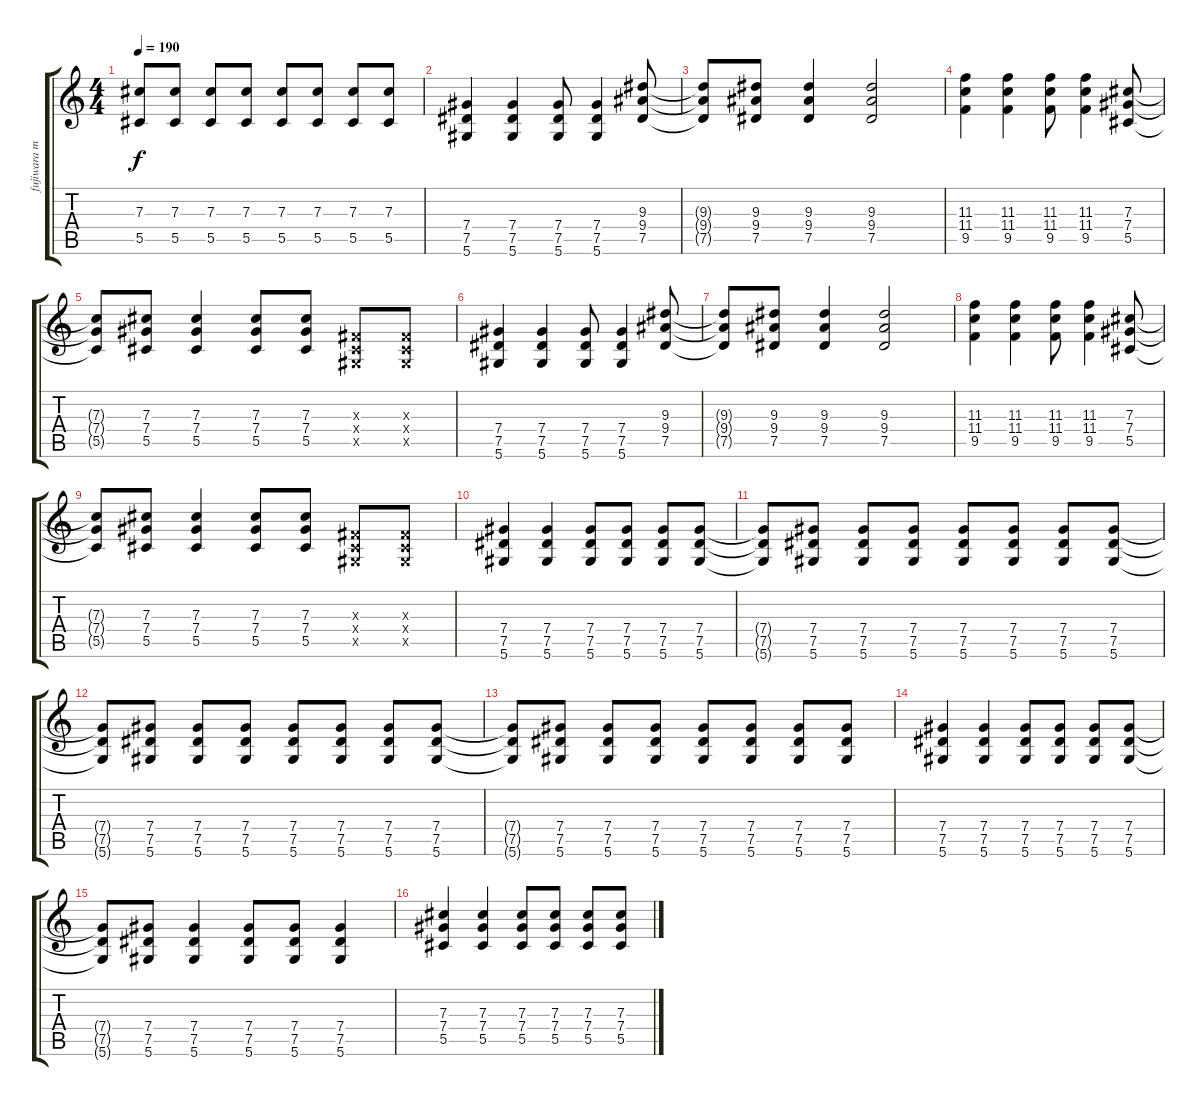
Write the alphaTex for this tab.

\track ("fujiwara motoo" "fujiwara m") {instrument distortionguitar}
\staff {score tabs}
\tuning (Eb4 Bb3 Gb3 Db3 Ab2 Eb2) {hide}
\ts (4 4)
\tempo 190
\clef g2
\ks c
(7.3 5.5).8{dy f} (7.3 5.5).8 (7.3 5.5).8 (7.3 5.5).8 (7.3 5.5).8 (7.3 5.5).8 (7.3 5.5).8 (7.3 5.5).8 |
(7.4 7.5 5.6).4 (7.4 7.5 5.6).4 (7.4 7.5 5.6).8 (7.4 7.5 5.6).4 (9.3 9.4 7.5).8 |
(9.3{t} 9.4{t} 7.5{t}).8 (9.3 9.4 7.5).8 (9.3 9.4 7.5).4 (9.3 9.4 7.5).2 |
(11.3 11.4 9.5).4 (11.3 11.4 9.5).4 (11.3 11.4 9.5).8 (11.3 11.4 9.5).4 (7.3 7.4 5.5).8 |
(7.3{t} 7.4{t} 5.5{t}).8 (7.3 7.4 5.5).8 (7.3 7.4 5.5).4 (7.3 7.4 5.5).8 (7.3 7.4 5.5).8 (0.3{x} 0.4{x} 0.5{x}).8 (0.3{x} 0.4{x} 0.5{x}).8 |
(7.4 7.5 5.6).4 (7.4 7.5 5.6).4 (7.4 7.5 5.6).8 (7.4 7.5 5.6).4 (9.3 9.4 7.5).8 |
(9.3{t} 9.4{t} 7.5{t}).8 (9.3 9.4 7.5).8 (9.3 9.4 7.5).4 (9.3 9.4 7.5).2 |
(11.3 11.4 9.5).4 (11.3 11.4 9.5).4 (11.3 11.4 9.5).8 (11.3 11.4 9.5).4 (7.3 7.4 5.5).8 |
(7.3{t} 7.4{t} 5.5{t}).8 (7.3 7.4 5.5).8 (7.3 7.4 5.5).4 (7.3 7.4 5.5).8 (7.3 7.4 5.5).8 (0.3{x} 0.4{x} 0.5{x}).8 (0.3{x} 0.4{x} 0.5{x}).8 |
(7.4 7.5 5.6).4 (7.4 7.5 5.6).4 (7.4 7.5 5.6).8 (7.4 7.5 5.6).8 (7.4 7.5 5.6).8 (7.4 7.5 5.6).8 |
(7.4{t} 7.5{t} 5.6{t}).8 (7.4 7.5 5.6).8 (7.4 7.5 5.6).8 (7.4 7.5 5.6).8 (7.4 7.5 5.6).8 (7.4 7.5 5.6).8 (7.4 7.5 5.6).8 (7.4 7.5 5.6).8 |
(7.4{t} 7.5{t} 5.6{t}).8 (7.4 7.5 5.6).8 (7.4 7.5 5.6).8 (7.4 7.5 5.6).8 (7.4 7.5 5.6).8 (7.4 7.5 5.6).8 (7.4 7.5 5.6).8 (7.4 7.5 5.6).8 |
(7.4{t} 7.5{t} 5.6{t}).8 (7.4 7.5 5.6).8 (7.4 7.5 5.6).8 (7.4 7.5 5.6).8 (7.4 7.5 5.6).8 (7.4 7.5 5.6).8 (7.4 7.5 5.6).8 (7.4 7.5 5.6).8 |
(7.4 7.5 5.6).4 (7.4 7.5 5.6).4 (7.4 7.5 5.6).8 (7.4 7.5 5.6).8 (7.4 7.5 5.6).8 (7.4 7.5 5.6).8 |
(7.4{t} 7.5{t} 5.6{t}).8 (7.4 7.5 5.6).8 (7.4 7.5 5.6).4 (7.4 7.5 5.6).8 (7.4 7.5 5.6).8 (7.4 7.5 5.6).4 |
(7.3 7.4 5.5).4 (7.3 7.4 5.5).4 (7.3 7.4 5.5).8 (7.3 7.4 5.5).8 (7.3 7.4 5.5).8 (7.3 7.4 5.5).8
